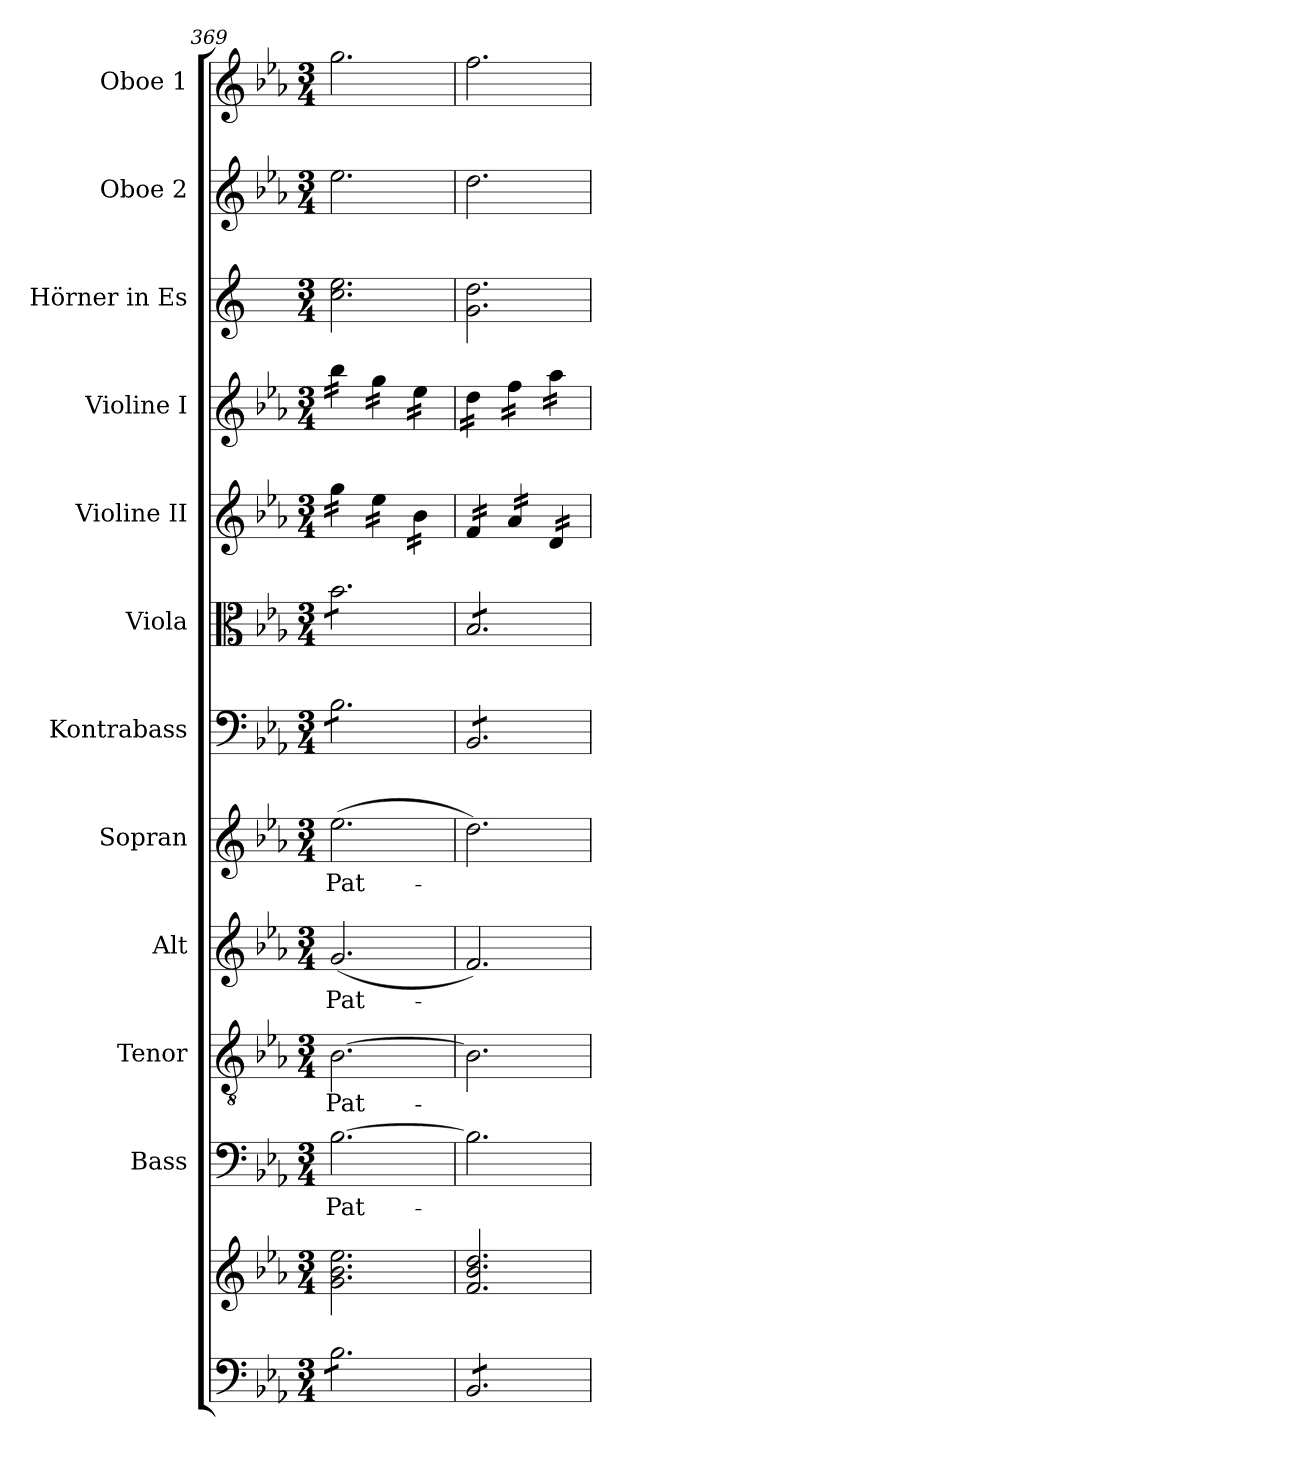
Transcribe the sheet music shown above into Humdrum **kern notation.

**kern	**kern	**kern	**text	**kern	**text	**kern	**text	**kern	**text	**kern	**kern	**kern	**kern	**kern	**kern	**kern
*part12	*part12	*part11	*part11	*part10	*part10	*part9	*part9	*part8	*part8	*part7	*part6	*part5	*part4	*part3	*part2	*part1
*staff13	*staff12	*staff11	*staff11	*staff10	*staff10	*staff9	*staff9	*staff8	*staff8	*staff7	*staff6	*staff5	*staff4	*staff3	*staff2	*staff1
*	*	*I"Bass	*	*I"Tenor	*	*I"Alt	*	*I"Sopran	*	*I"Kontrabass	*I"Viola	*I"Violine II	*I"Violine I	*I"Hörner in Es	*I"Oboe 2	*I"Oboe 1
*	*	*I'B.	*	*I'T.	*	*I'A.	*	*I'S.	*	*I'Kb.	*I'Vla.	*I'Vl. II	*I'Vl. I	*	*I'Ob. 2	*I'Ob. 1
!!LO:PB:g=z
*clefF4	*clefG2	*clefF4	*	*clefGv2	*	*clefG2	*	*clefG2	*	*clefF4	*clefC3	*clefG2	*clefG2	*clefG2	*clefG2	*clefG2
*	*	*	*	*	*	*	*	*	*	*ITrd7c12	*	*	*	*ITrd5c9	*	*
*k[b-e-a-]	*k[b-e-a-]	*k[b-e-a-]	*	*k[b-e-a-]	*	*k[b-e-a-]	*	*k[b-e-a-]	*	*k[b-e-a-]	*k[b-e-a-]	*k[b-e-a-]	*k[b-e-a-]	*k[b-e-a-]	*k[b-e-a-]	*k[b-e-a-]
*E-:	*E-:	*E-:	*	*E-:	*	*E-:	*	*E-:	*	*E-:	*E-:	*E-:	*E-:	*E-:	*E-:	*E-:
*M3/4	*M3/4	*M3/4	*	*M3/4	*	*M3/4	*	*M3/4	*	*M3/4	*M3/4	*M3/4	*M3/4	*M3/4	*M3/4	*M3/4
=369	=369	=369	=369	=369	=369	=369	=369	=369	=369	=369	=369	=369	=369	=369	=369	=369
!	!	!	!LO:LY:b	!	!LO:LY:b	!	!LO:LY:b	!	!LO:LY:b	!	!	!	!	!	!	!
*tremolo	*	*	*	*	*	*	*	*	*	*	*	*	*	*	*	*
*	*	*	*	*	*	*	*	*	*	*tremolo	*	*	*	*	*	*
*	*	*	*	*	*	*	*	*	*	*	*tremolo	*	*	*	*	*
*	*	*	*	*	*	*	*	*	*	*	*	*tremolo	*	*	*	*
*	*	*	*	*	*	*	*	*	*	*	*	*	*tremolo	*	*	*
8B-\L	2.g\ 2.b-\ 2.ee-\	[2.B-\	Pat-	[2.B-\	Pat-	(<2.g/	Pat-	(>2.ee-\	Pat-	8BB-\L	8b-\L	16gg\LL	16bb-\LL	2.e-\ 2.g\	2.ee-\	2.gg\
.	.	.	.	.	.	.	.	.	.	.	.	16gg\	16bb-\	.	.	.
8B-\	.	.	.	.	.	.	.	.	.	8BB-\	8b-\	16gg\	16bb-\	.	.	.
.	.	.	.	.	.	.	.	.	.	.	.	16gg\JJ	16bb-\JJ	.	.	.
8B-\	.	.	.	.	.	.	.	.	.	8BB-\	8b-\	16ee-\LL	16gg\LL	.	.	.
.	.	.	.	.	.	.	.	.	.	.	.	16ee-\	16gg\	.	.	.
8B-\	.	.	.	.	.	.	.	.	.	8BB-\	8b-\	16ee-\	16gg\	.	.	.
.	.	.	.	.	.	.	.	.	.	.	.	16ee-\JJ	16gg\JJ	.	.	.
8B-\	.	.	.	.	.	.	.	.	.	8BB-\	8b-\	16b-\LL	16ee-\LL	.	.	.
.	.	.	.	.	.	.	.	.	.	.	.	16b-\	16ee-\	.	.	.
8B-\J	.	.	.	.	.	.	.	.	.	8BB-\J	8b-\J	16b-\	16ee-\	.	.	.
.	.	.	.	.	.	.	.	.	.	.	.	16b-\JJ	16ee-\JJ	.	.	.
=370	=370	=370	=370	=370	=370	=370	=370	=370	=370	=370	=370	=370	=370	=370	=370	=370
8BB-/L	2.f/ 2.b-/ 2.dd/	2.B-\]	.	2.B-\]	.	2.f/)	.	2.dd\)	.	8BBB-/L	8B-/L	16f/LL	16dd\LL	2.B-\ 2.f\	2.dd\	2.ff\
.	.	.	.	.	.	.	.	.	.	.	.	16f/	16dd\	.	.	.
8BB-/	.	.	.	.	.	.	.	.	.	8BBB-/	8B-/	16f/	16dd\	.	.	.
.	.	.	.	.	.	.	.	.	.	.	.	16f/JJ	16dd\JJ	.	.	.
8BB-/	.	.	.	.	.	.	.	.	.	8BBB-/	8B-/	16a-/LL	16ff\LL	.	.	.
.	.	.	.	.	.	.	.	.	.	.	.	16a-/	16ff\	.	.	.
8BB-/	.	.	.	.	.	.	.	.	.	8BBB-/	8B-/	16a-/	16ff\	.	.	.
.	.	.	.	.	.	.	.	.	.	.	.	16a-/JJ	16ff\JJ	.	.	.
8BB-/	.	.	.	.	.	.	.	.	.	8BBB-/	8B-/	16d/LL	16aa-\LL	.	.	.
.	.	.	.	.	.	.	.	.	.	.	.	16d/	16aa-\	.	.	.
8BB-/J	.	.	.	.	.	.	.	.	.	8BBB-/J	8B-/J	16d/	16aa-\	.	.	.
*	*	*	*	*	*	*	*	*	*	*	*Xtremolo	*	*	*	*	*
*	*	*	*	*	*	*	*	*	*	*Xtremolo	*	*	*	*	*	*
*Xtremolo	*	*	*	*	*	*	*	*	*	*	*	*	*	*	*	*
.	.	.	.	.	.	.	.	.	.	.	.	16d/JJ	16aa-\JJ	.	.	.
*	*	*	*	*	*	*	*	*	*	*	*	*	*Xtremolo	*	*	*
*	*	*	*	*	*	*	*	*	*	*	*	*Xtremolo	*	*	*	*
=	=	=	=	=	=	=	=	=	=	=	=	=	=	=	=	=
*-	*-	*-	*-	*-	*-	*-	*-	*-	*-	*-	*-	*-	*-	*-	*-	*-
